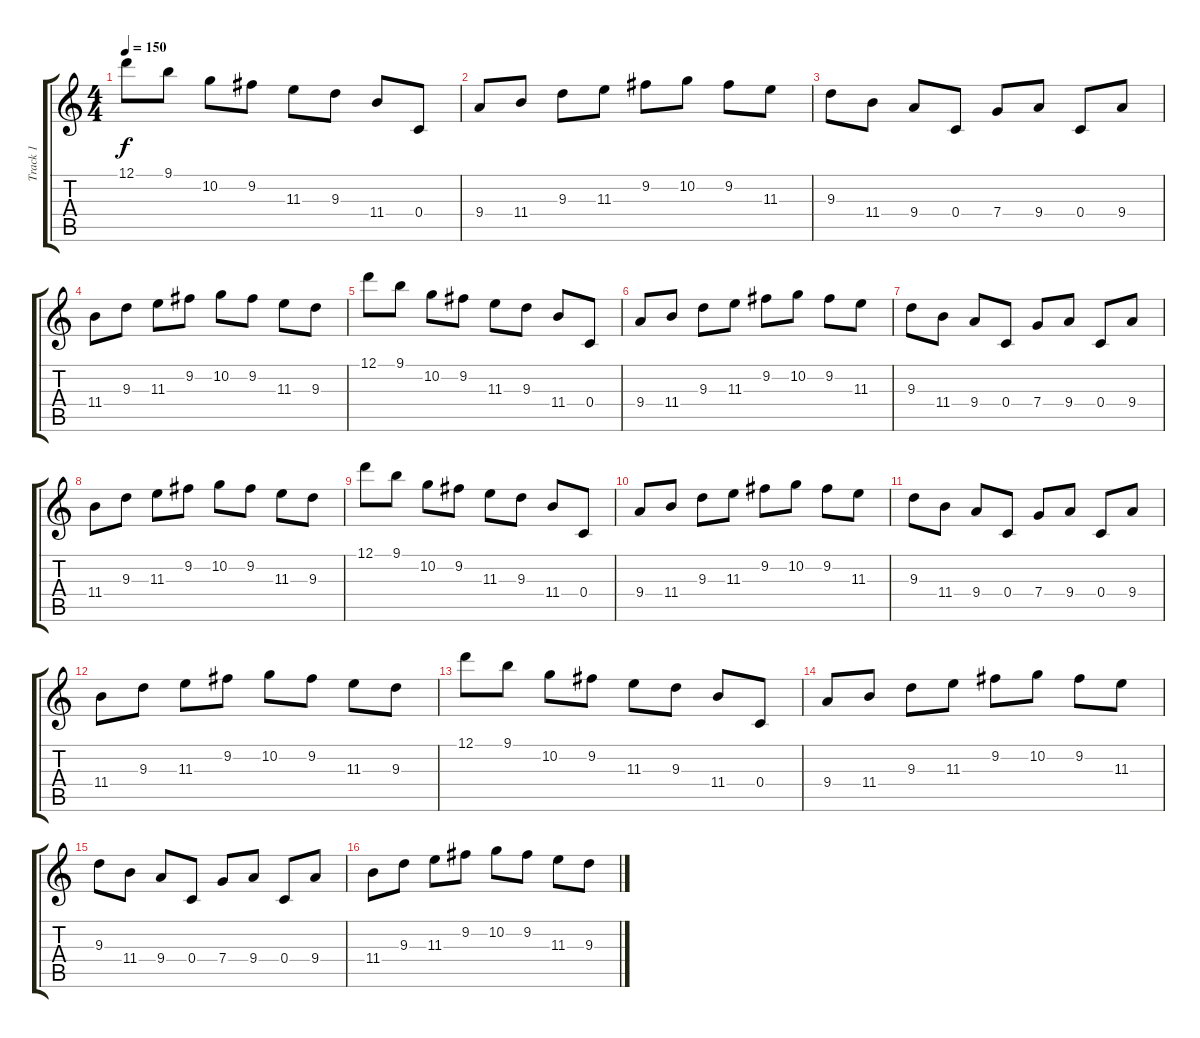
\track ("Track 1" "Track 1") {instrument distortionguitar}
\staff {score tabs}
\tuning (D4 A3 F3 C3 G2 C2) {hide}
\ts (4 4)
\tempo 150
\clef g2
\ks c
12.1.8{dy f} 9.1.8 10.2.8 9.2.8 11.3.8 9.3.8 11.4.8 0.4.8 |
9.4.8 11.4.8 9.3.8 11.3.8 9.2.8 10.2.8 9.2.8 11.3.8 |
9.3.8 11.4.8 9.4.8 0.4.8 7.4.8 9.4.8 0.4.8 9.4.8 |
11.4.8 9.3.8 11.3.8 9.2.8 10.2.8 9.2.8 11.3.8 9.3.8 |
12.1.8 9.1.8 10.2.8 9.2.8 11.3.8 9.3.8 11.4.8 0.4.8 |
9.4.8 11.4.8 9.3.8 11.3.8 9.2.8 10.2.8 9.2.8 11.3.8 |
9.3.8 11.4.8 9.4.8 0.4.8 7.4.8 9.4.8 0.4.8 9.4.8 |
11.4.8 9.3.8 11.3.8 9.2.8 10.2.8 9.2.8 11.3.8 9.3.8 |
12.1.8 9.1.8 10.2.8 9.2.8 11.3.8 9.3.8 11.4.8 0.4.8 |
9.4.8 11.4.8 9.3.8 11.3.8 9.2.8 10.2.8 9.2.8 11.3.8 |
9.3.8 11.4.8 9.4.8 0.4.8 7.4.8 9.4.8 0.4.8 9.4.8 |
11.4.8 9.3.8 11.3.8 9.2.8 10.2.8 9.2.8 11.3.8 9.3.8 |
12.1.8 9.1.8 10.2.8 9.2.8 11.3.8 9.3.8 11.4.8 0.4.8 |
9.4.8 11.4.8 9.3.8 11.3.8 9.2.8 10.2.8 9.2.8 11.3.8 |
9.3.8 11.4.8 9.4.8 0.4.8 7.4.8 9.4.8 0.4.8 9.4.8 |
11.4.8 9.3.8 11.3.8 9.2.8 10.2.8 9.2.8 11.3.8 9.3.8
